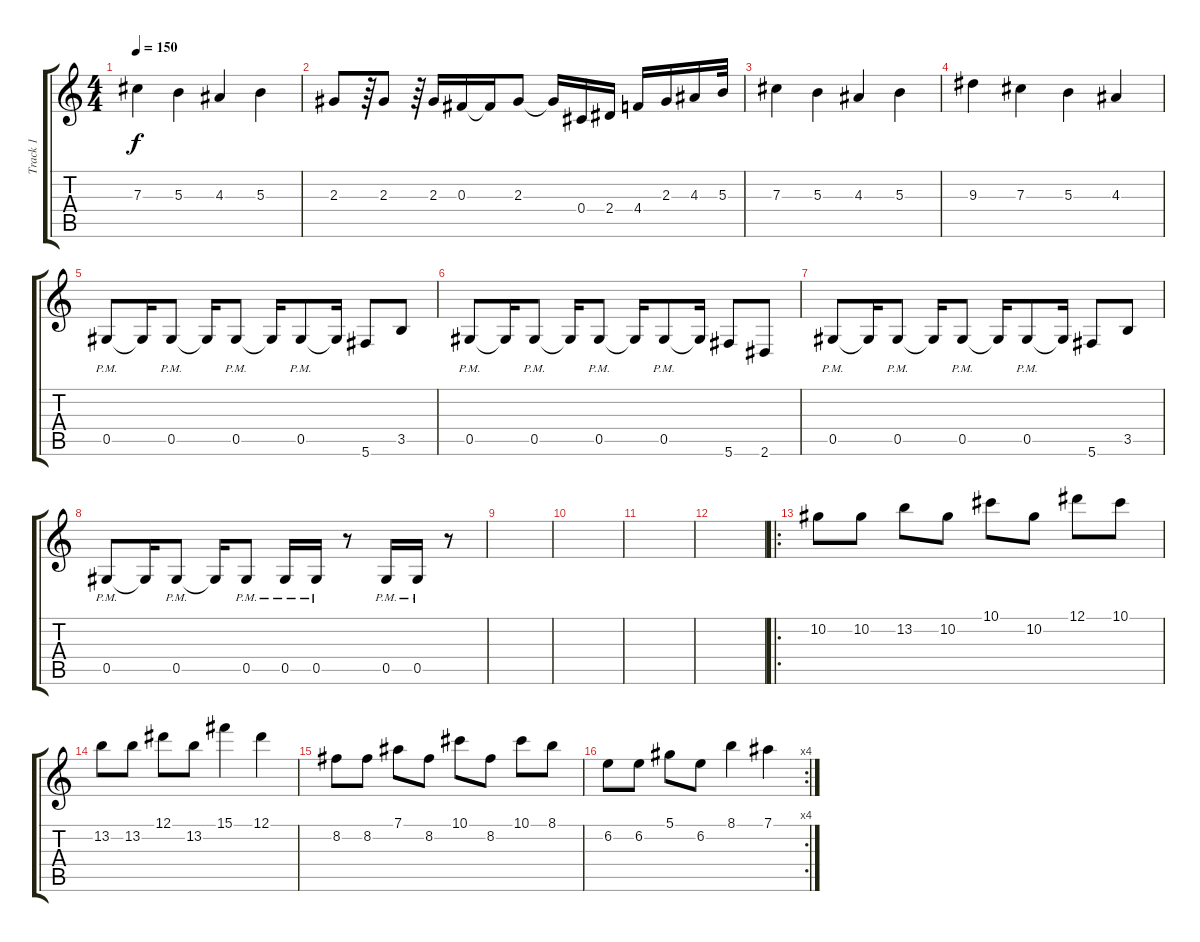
\track ("Track 1" "Track 1") {instrument distortionguitar}
\staff {score tabs}
\tuning (Eb4 Bb3 Gb3 Db3 Ab2 Db2) {hide}
\ts (4 4)
\tempo 150
\clef g2
\ks c
7.3.4{dy f} 5.3.4 4.3.4 5.3.4 |
2.3.8 r.64 2.3.8 r.64 2.3.16 0.3.16 0.3{t}.16 2.3.8 2.3{t}.16 0.4.16 2.4.16 4.4.16 2.3.16 4.3.16 5.3.32 |
7.3.4 5.3.4 4.3.4 5.3.4 |
9.3.4 7.3.4 5.3.4 4.3.4 |
0.5{pm}.8 0.5{t}.16 0.5{pm}.8 0.5{t}.16 0.5{pm}.8 0.5{t}.16 0.5{pm}.8 0.5{t}.16 5.6.8 3.5.8 |
0.5{pm}.8 0.5{t}.16 0.5{pm}.8 0.5{t}.16 0.5{pm}.8 0.5{t}.16 0.5{pm}.8 0.5{t}.16 5.6.8 2.6.8 |
0.5{pm}.8 0.5{t}.16 0.5{pm}.8 0.5{t}.16 0.5{pm}.8 0.5{t}.16 0.5{pm}.8 0.5{t}.16 5.6.8 3.5.8 |
0.5{pm}.8 0.5{t}.16 0.5{pm}.8 0.5{t}.16 0.5{pm}.8 0.5{pm}.16 0.5{pm}.16 r.8 0.5{pm}.16 0.5{pm}.16 r.8 |
|
|
|
|
\ro
10.2.8 10.2.8 13.2.8 10.2.8 10.1.8 10.2.8 12.1.8 10.1.8 |
13.2.8 13.2.8 12.1.8 13.2.8 15.1.4 12.1.4 |
8.2.8 8.2.8 7.1.8 8.2.8 10.1.8 8.2.8 10.1.8 8.1.8 |
\rc 4
6.2.8 6.2.8 5.1.8 6.2.8 8.1.4 7.1.4
